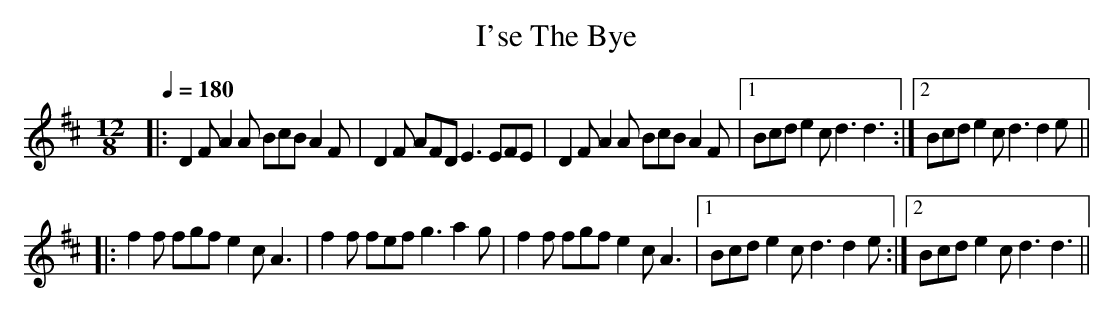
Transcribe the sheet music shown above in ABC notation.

X:1
T: I'se The Bye
M: 12/8
L: 1/8
Q:1/4=180
K: Dmaj
|: D2F A2A BcB A2F|D2F AFD E3 EFE|D2F A2A BcB A2F |1 Bcd e2c d3 d3 :|2 Bcd e2c d3 d2e ||
|: f2f fgf e2c A3|f2f fef g3 a2g|f2f fgf e2c A3 |1 Bcd e2c d3 d2e :|2 Bcd e2c d3 d3 ||
